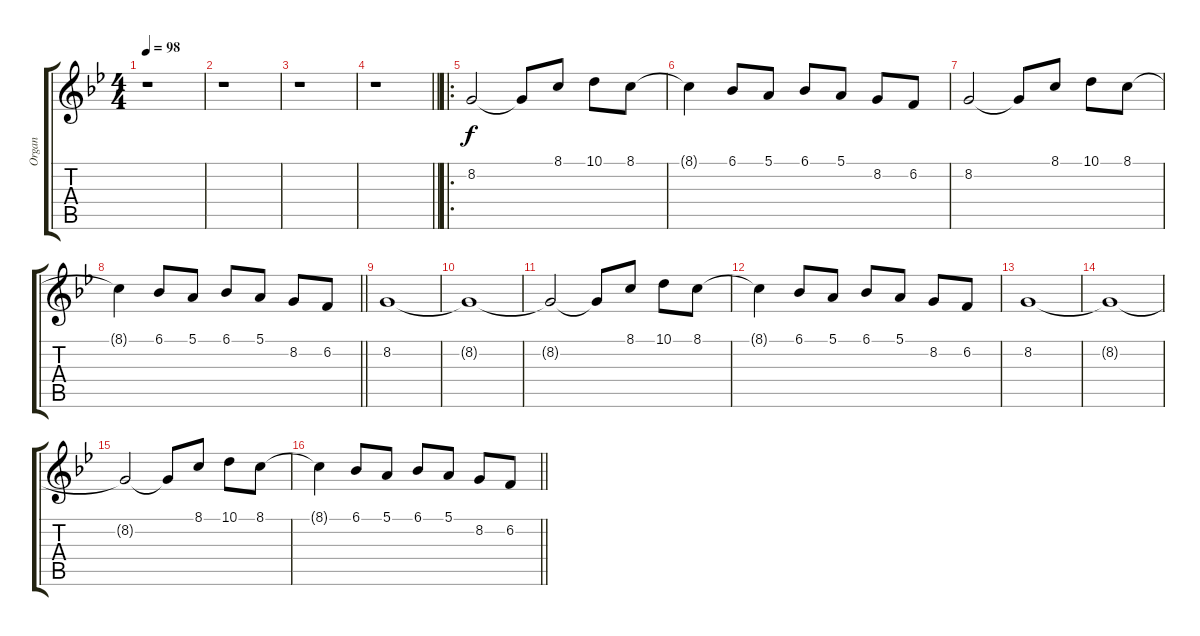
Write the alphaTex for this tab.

\track ("Organ" "Organ") {instrument churchorgan}
\staff {score tabs}
\tuning (E4 B3 G3 D3 A2 E2) {hide}
\ts (4 4)
\tempo 98
\clef g2
\ks bb
r.1{dy f instrument churchorgan} |
r.1 |
r.1 |
\barLineRight lightlight
r.1 |
\ro
8.2.2 8.2{t}.8 8.1.8 10.1.8 8.1.8 |
8.1{t}.4 6.1.8 5.1.8 6.1.8 5.1.8 8.2.8 6.2.8 |
8.2.2 8.2{t}.8 8.1.8 10.1.8 8.1.8 |
\barLineRight lightlight
8.1{t}.4 6.1.8 5.1.8 6.1.8 5.1.8 8.2.8 6.2.8 |
8.2.1 |
8.2{t}.1 |
8.2{t}.2 8.2{t}.8 8.1.8 10.1.8 8.1.8 |
8.1{t}.4 6.1.8 5.1.8 6.1.8 5.1.8 8.2.8 6.2.8 |
8.2.1 |
8.2{t}.1 |
8.2{t}.2 8.2{t}.8 8.1.8 10.1.8 8.1.8 |
\barLineRight lightlight
8.1{t}.4 6.1.8 5.1.8 6.1.8 5.1.8 8.2.8 6.2.8
